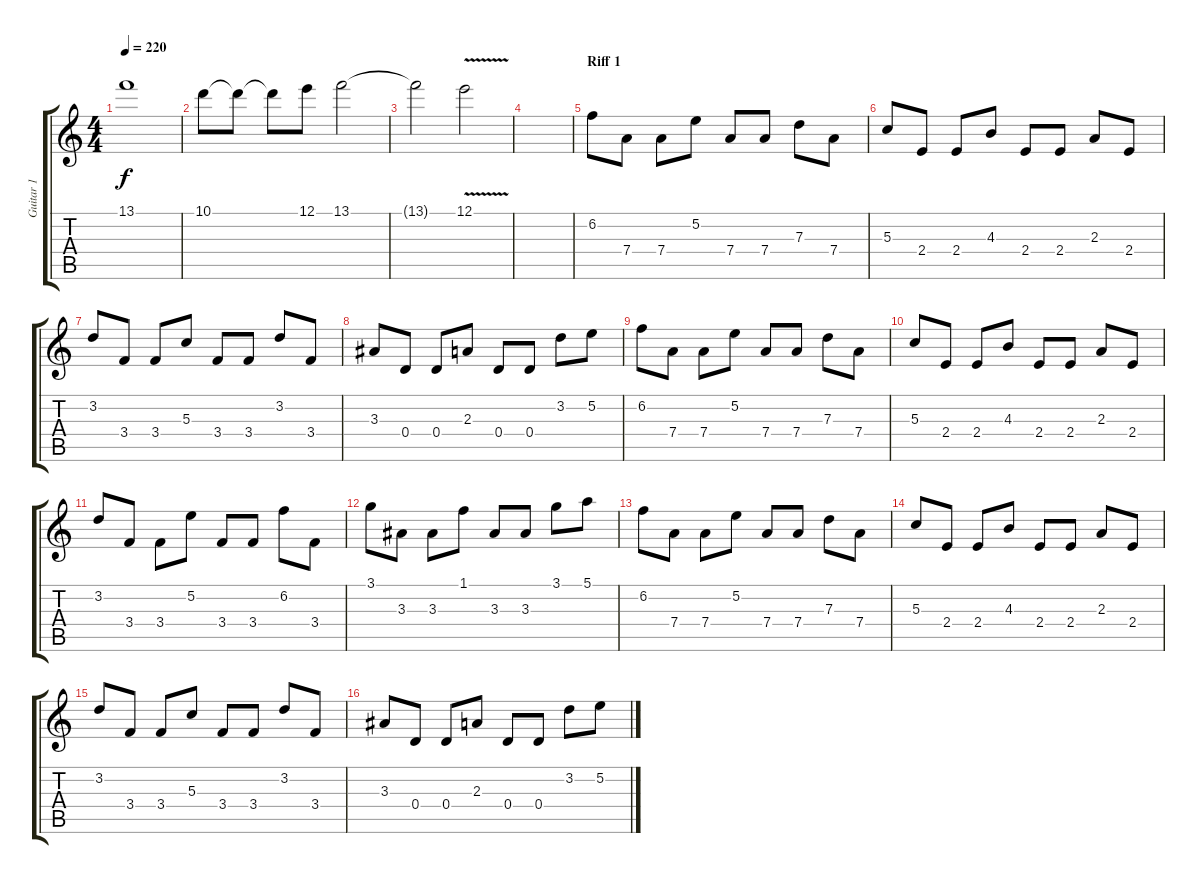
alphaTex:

\track ("Guitar 1" "Guitar 1") {instrument distortionguitar}
\staff {score tabs}
\tuning (E4 B3 G3 D3 A2 E2) {hide}
\ts (4 4)
\tempo 220
\clef g2
\ks c
13.1{t}.1{dy f} |
10.1.8 10.1{t}.8 10.1{t}.8 12.1.8 13.1.2 |
13.1{t}.2 12.1{v}.2 |
|
\section ("" "Riff 1")
6.2.8 7.4.8 7.4.8 5.2.8 7.4.8 7.4.8 7.3.8 7.4.8 |
5.3.8 2.4.8 2.4.8 4.3.8 2.4.8 2.4.8 2.3.8 2.4.8 |
3.2.8 3.4.8 3.4.8 5.3.8 3.4.8 3.4.8 3.2.8 3.4.8 |
3.3.8 0.4.8 0.4.8 2.3.8 0.4.8 0.4.8 3.2.8 5.2.8 |
6.2.8 7.4.8 7.4.8 5.2.8 7.4.8 7.4.8 7.3.8 7.4.8 |
5.3.8 2.4.8 2.4.8 4.3.8 2.4.8 2.4.8 2.3.8 2.4.8 |
3.2.8 3.4.8 3.4.8 5.2.8 3.4.8 3.4.8 6.2.8 3.4.8 |
3.1.8 3.3.8 3.3.8 1.1.8 3.3.8 3.3.8 3.1.8 5.1.8 |
6.2.8 7.4.8 7.4.8 5.2.8 7.4.8 7.4.8 7.3.8 7.4.8 |
5.3.8 2.4.8 2.4.8 4.3.8 2.4.8 2.4.8 2.3.8 2.4.8 |
3.2.8 3.4.8 3.4.8 5.3.8 3.4.8 3.4.8 3.2.8 3.4.8 |
3.3.8 0.4.8 0.4.8 2.3.8 0.4.8 0.4.8 3.2.8 5.2.8
